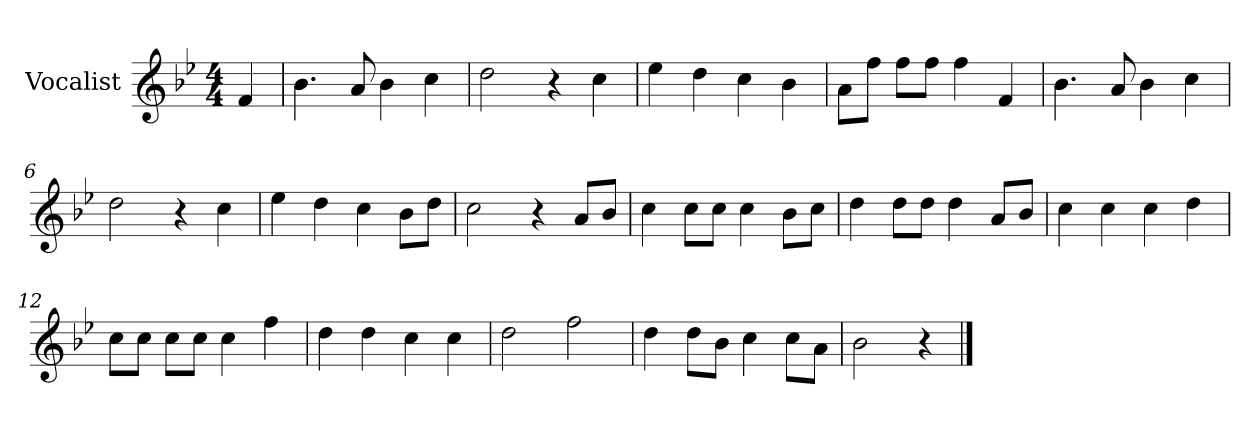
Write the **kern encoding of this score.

**kern
*part1
*staff1
*I"Vocalist
*k[b-e-]
*B-:
*M4/4
=
4f
=1
4.b-
8a
4b-
4cc
=2
2dd
4r
4cc
=3
4ee-
4dd
4cc
4b-
=4
8aL
8ffJ
8ffL
8ffJ
4ff
4f
=5
4.b-
8a
4b-
4cc
=6
2dd
4r
4cc
=7
4ee-
4dd
4cc
8b-L
8ddJ
=8
2cc
4r
8aL
8b-J
=9
4cc
8ccL
8ccJ
4cc
8b-L
8ccJ
=10
4dd
8ddL
8ddJ
4dd
8aL
8b-J
=11
4cc
4cc
4cc
4dd
=12
8ccL
8ccJ
8ccL
8ccJ
4cc
4ff
=13
4dd
4dd
4cc
4cc
=14
2dd
2ff
=15
4dd
8ddL
8b-J
4cc
8ccL
8aJ
=16
2b-
4r
==
*-
